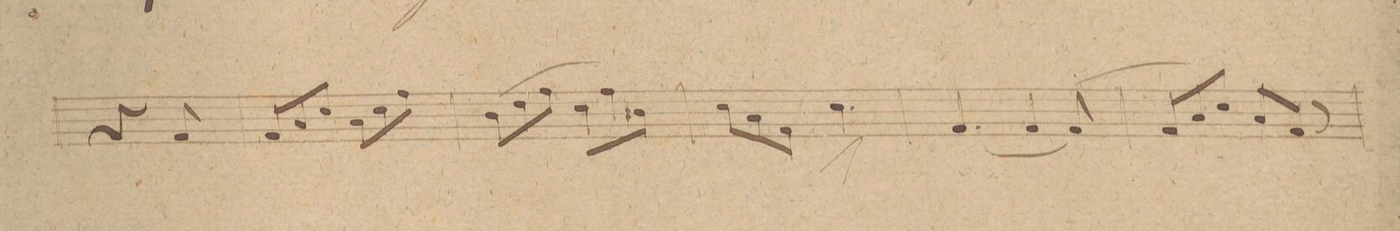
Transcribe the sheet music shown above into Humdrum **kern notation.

**kern	**dynam
*I"Baſso	*
*clefF4	*
*k[]	*
*M6/8	*
4r	.
8AA/	.
=5	=5
8AA/L	.
8C/	.
8E/J	.
8C\L	.
8E\	.
8A\J	.
=6	=6
(8D\L	.
8F\	.
8A\J	.
8E\L	.
8A\)	.
8D#X\J	.
=7	=7
8E\L	.
8C\	.
8AA\J	.
4.E^<\	.
=8	=8
(4.AA/	.
4AA/	.
(>8AA/)	.
=9	=9
8AA/L	.
8C/	.
8E/J)	.
8C/L	.
8AA/J	.
8r	.
=10	=10
*-	*-
